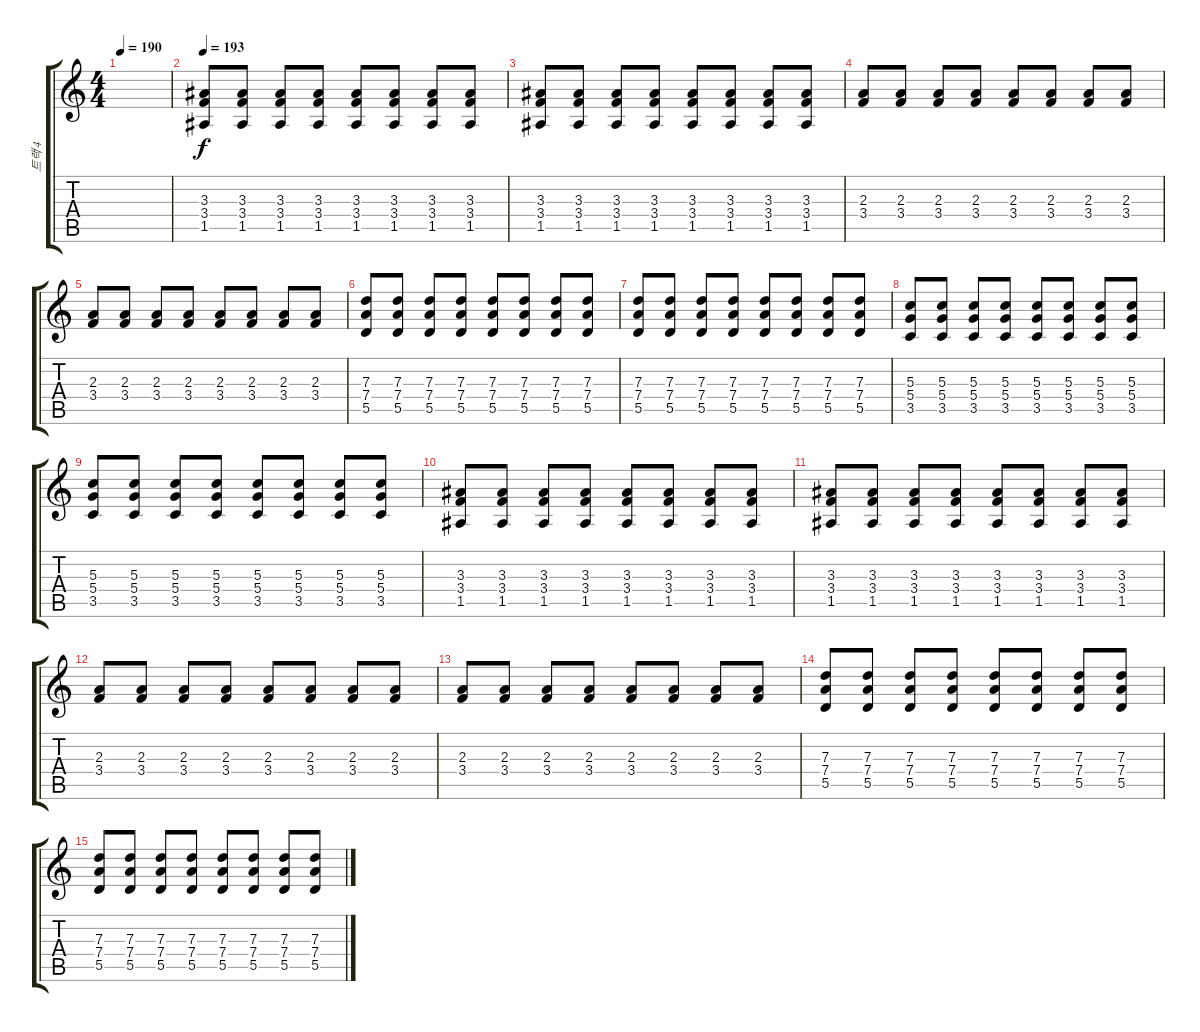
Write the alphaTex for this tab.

\track ("트랙 4" "트랙 4") {instrument overdrivenguitar}
\staff {score tabs}
\tuning (E4 B3 G3 D3 A2 E2) {hide}
\ts (4 4)
\tempo 190
\clef g2
\ks c
|
\tempo 193
(3.3 3.4 1.5).8{volume 11} (3.3 3.4 1.5).8 (3.3 3.4 1.5).8 (3.3 3.4 1.5).8 (3.3 3.4 1.5).8 (3.3 3.4 1.5).8 (3.3 3.4 1.5).8 (3.3 3.4 1.5).8 |
(3.3 3.4 1.5).8 (3.3 3.4 1.5).8 (3.3 3.4 1.5).8 (3.3 3.4 1.5).8 (3.3 3.4 1.5).8 (3.3 3.4 1.5).8 (3.3 3.4 1.5).8 (3.3 3.4 1.5).8 |
(2.3 3.4).8 (2.3 3.4).8 (2.3 3.4).8 (2.3 3.4).8 (2.3 3.4).8 (2.3 3.4).8 (2.3 3.4).8 (2.3 3.4).8 |
(2.3 3.4).8 (2.3 3.4).8 (2.3 3.4).8 (2.3 3.4).8 (2.3 3.4).8 (2.3 3.4).8 (2.3 3.4).8 (2.3 3.4).8 |
(7.3 7.4 5.5).8 (7.3 7.4 5.5).8 (7.3 7.4 5.5).8 (7.3 7.4 5.5).8 (7.3 7.4 5.5).8 (7.3 7.4 5.5).8 (7.3 7.4 5.5).8 (7.3 7.4 5.5).8 |
(7.3 7.4 5.5).8 (7.3 7.4 5.5).8 (7.3 7.4 5.5).8 (7.3 7.4 5.5).8 (7.3 7.4 5.5).8 (7.3 7.4 5.5).8 (7.3 7.4 5.5).8 (7.3 7.4 5.5).8 |
(5.3 5.4 3.5).8 (5.3 5.4 3.5).8 (5.3 5.4 3.5).8 (5.3 5.4 3.5).8 (5.3 5.4 3.5).8 (5.3 5.4 3.5).8 (5.3 5.4 3.5).8 (5.3 5.4 3.5).8 |
(5.3 5.4 3.5).8 (5.3 5.4 3.5).8 (5.3 5.4 3.5).8 (5.3 5.4 3.5).8 (5.3 5.4 3.5).8 (5.3 5.4 3.5).8 (5.3 5.4 3.5).8 (5.3 5.4 3.5).8 |
(3.3 3.4 1.5).8 (3.3 3.4 1.5).8 (3.3 3.4 1.5).8 (3.3 3.4 1.5).8 (3.3 3.4 1.5).8 (3.3 3.4 1.5).8 (3.3 3.4 1.5).8 (3.3 3.4 1.5).8 |
(3.3 3.4 1.5).8 (3.3 3.4 1.5).8 (3.3 3.4 1.5).8 (3.3 3.4 1.5).8 (3.3 3.4 1.5).8 (3.3 3.4 1.5).8 (3.3 3.4 1.5).8 (3.3 3.4 1.5).8 |
(2.3 3.4).8 (2.3 3.4).8 (2.3 3.4).8 (2.3 3.4).8 (2.3 3.4).8 (2.3 3.4).8 (2.3 3.4).8 (2.3 3.4).8 |
(2.3 3.4).8 (2.3 3.4).8 (2.3 3.4).8 (2.3 3.4).8 (2.3 3.4).8 (2.3 3.4).8 (2.3 3.4).8 (2.3 3.4).8 |
(7.3 7.4 5.5).8 (7.3 7.4 5.5).8 (7.3 7.4 5.5).8 (7.3 7.4 5.5).8 (7.3 7.4 5.5).8 (7.3 7.4 5.5).8 (7.3 7.4 5.5).8 (7.3 7.4 5.5).8 |
(7.3 7.4 5.5).8 (7.3 7.4 5.5).8 (7.3 7.4 5.5).8 (7.3 7.4 5.5).8 (7.3 7.4 5.5).8 (7.3 7.4 5.5).8 (7.3 7.4 5.5).8 (7.3 7.4 5.5).8
